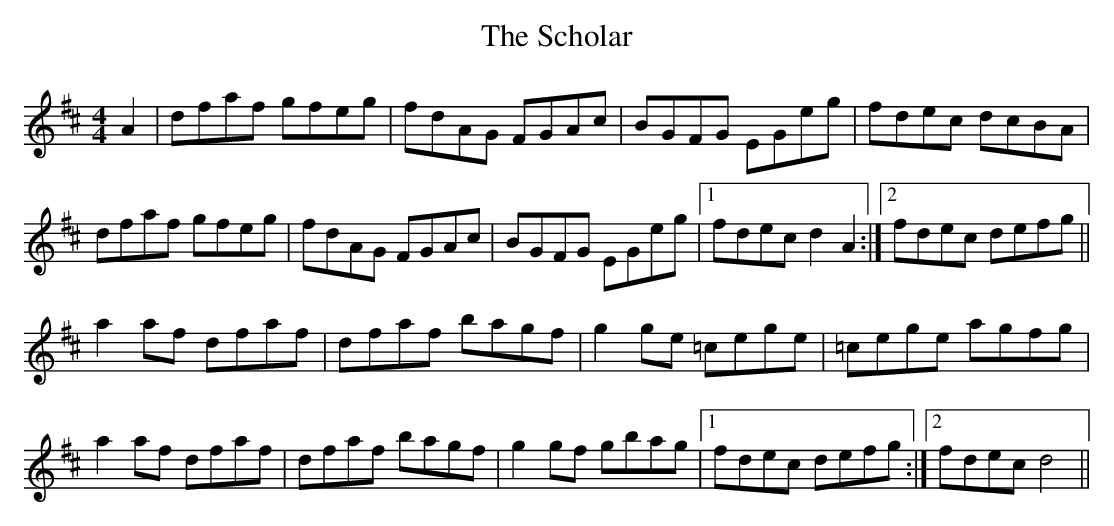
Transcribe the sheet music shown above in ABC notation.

X:1
T:Scholar, The
L:1/8
M:4/4
K:D
A2|dfaf gfeg|fdAG FGAc|BGFG EGeg|fdec dcBA|
dfaf gfeg|fdAG FGAc|BGFG EGeg|1 fdec d2A2:|2 fdec defg||
a2af dfaf|dfaf bagf|g2ge =cege|=cege agfg|
a2af dfaf|dfaf bagf|g2gf gbag|1 fdec defg:|2 fdec d4||
